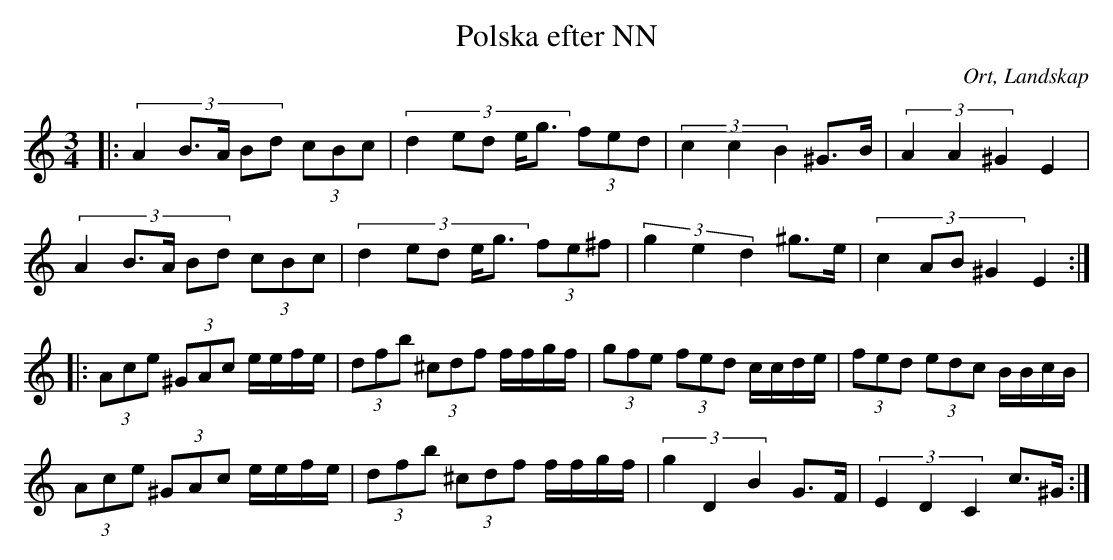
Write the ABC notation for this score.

X:1
T:Polska efter NN
O:Ort, Landskap
M:3/4
L:1/8
K:C
|: (3:2:5 A2 B>A Bd (3cBc| (3:2:5 d2 ed e<g (3fed|(3:2:3 c2 c2 B2 ^G>B|(3:2:3 A2 A2 ^G2 E2|
(3:2:5 A2 B>A Bd (3cBc| (3:2:5 d2 ed e<g (3fe^f|(3:2:3 g2 e2 d2 ^g>e|(3:2:4 c2 AB ^G2 E2:|
|: (3 Ace (3^GAc e/e/f/e/| (3 dfb (3^cdf f/f/g/f/|(3gfe (3fed c/c/d/e/|(3fed (3edc B/B/c/B/ |
(3Ace (3^GAc e/e/f/e/| (3 dfb (3^cdf f/f/g/f/|(3:2:3 g2 D2 B2 G>F|(3:2:3 E2 D2 C2 c>^G:|
